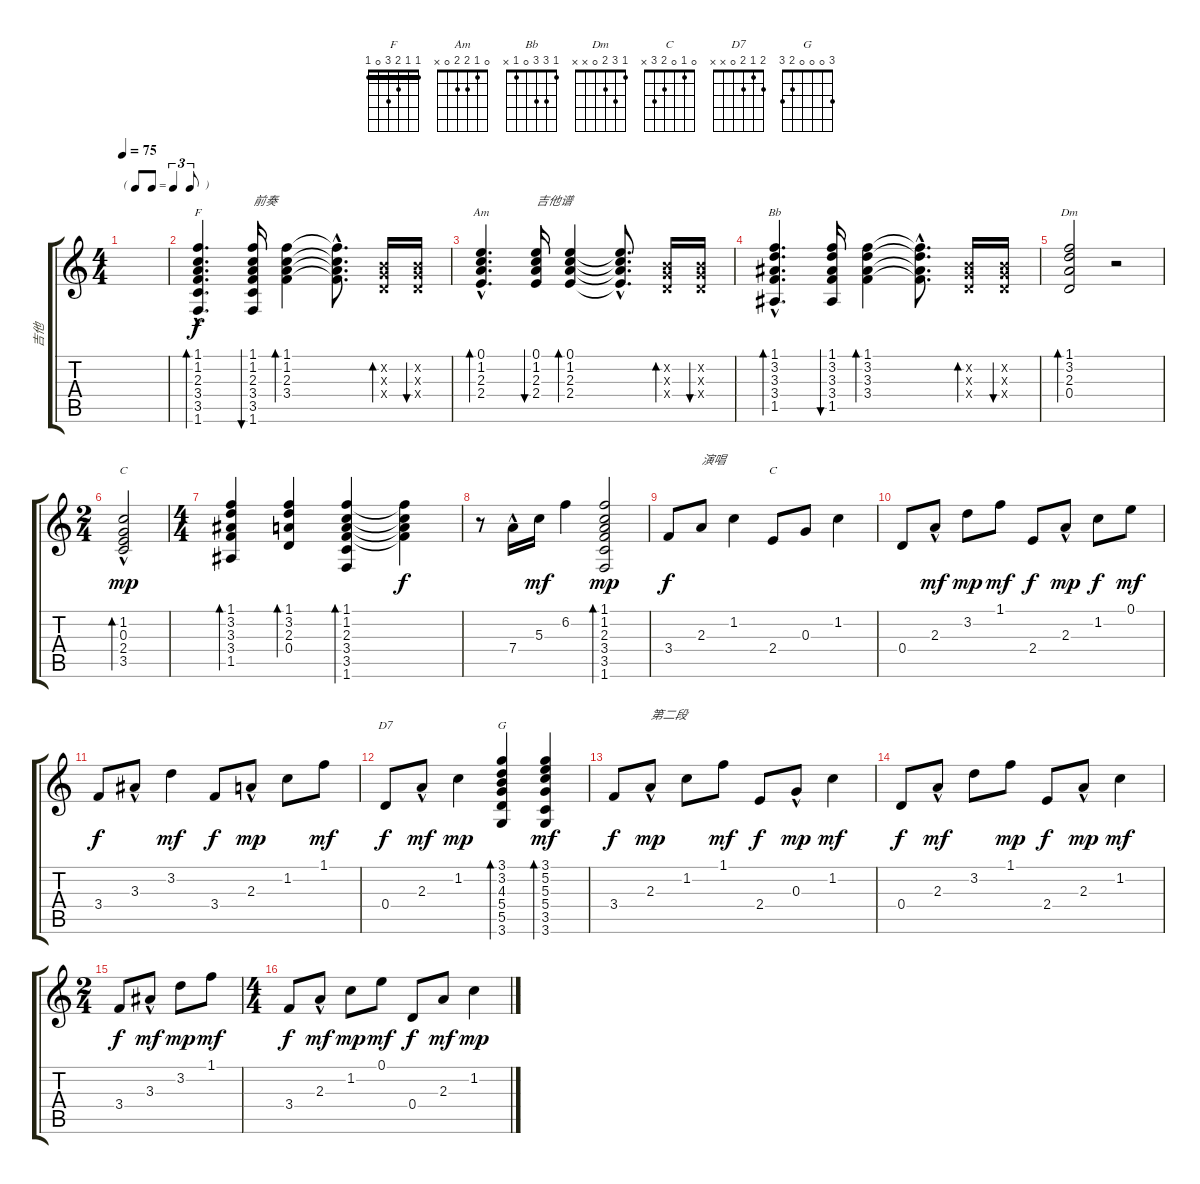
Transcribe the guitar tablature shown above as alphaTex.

\track ("吉他" "吉他") {instrument acousticguitarsteel}
\staff {score tabs}
\tuning (E4 B3 G3 D3 A2 E2) {hide}
\chord ("F" 1 1 2 3 0 1) {barre 1}
\chord ("Am" 0 1 2 2 0 x)
\chord ("Bb" 1 3 3 0 1 x)
\chord ("Dm" 1 3 2 0 x x)
\chord ("C" x 1 0 2 3 x)
\chord ("C" 0 1 0 2 3 x)
\chord ("D7" 2 1 2 0 x x)
\chord ("G" 3 0 0 0 2 3)
\ts (4 4)
\tf triplet8th
\tempo 75
\clef g2
\ks c
|
(1.1{hac} 1.2{hac} 2.3{hac} 3.4{hac} 3.5{hac} 1.6{hac}).4{d bd 120 ch "F"} (1.1 1.2 2.3 3.4 3.5 1.6).16{bu 60 txt "前奏"} (1.1 1.2 2.3 3.4).4{bd 60} (1.1{hac t} 1.2{hac t} 2.3{hac t} 3.4{hac t}).8{d} (0.2{x} 0.3{x} 0.4{x}).16{bd 30} (0.2{x} 0.3{x} 0.4{x}).16{bu 30} |
(0.1{hac} 1.2{hac} 2.3{hac} 2.4{hac}).4{d bd 120 ch "Am"} (0.1 1.2 2.3 2.4).16{bu 60 txt "吉他谱"} (0.1 1.2 2.3 2.4).4{bd 60} (0.1{hac t} 1.2{hac t} 2.3{hac t} 2.4{hac t}).8{d} (0.2{x} 0.3{x} 0.4{x}).16{bd 30} (0.2{x} 0.3{x} 0.4{x}).16{bu 30} |
(1.1{hac} 3.2{hac} 3.3{hac} 3.4{hac} 1.5{hac}).4{d bd 120 ch "Bb"} (1.1 3.2 3.3 3.4 1.5).16{bu 60} (1.1 3.2 3.3 3.4).4{bd 60} (1.1{hac t} 3.2{hac t} 3.3{hac t} 3.4{hac t}).8{d} (0.2{x} 0.3{x} 0.4{x}).16{bd 30} (0.2{x} 0.3{x} 0.4{x}).16{bu 30} |
(1.1 3.2 2.3 0.4).2{bd 240 ch "Dm"} r.2 |
\ts (2 4)
(1.2 0.3 2.4{hac} 3.5).2{bd 120 ch "C" dy mp} |
\ts (4 4)
(1.1 3.2 3.3 3.4 1.5).4{bd 120} (1.1 3.2 2.3 0.4).4{bd 120} (1.1 1.2 2.3 3.4 3.5 1.6).4{bd 120} (1.1{t} 1.2{t} 2.3{t} 3.4{t}).4{dy f} |
r.8 7.4{hac}.16 5.3.16{dy mf} 6.2.4 (1.1 1.2 2.3 3.4 3.5 1.6).2{bd 120 dy mp} |
3.4.8{dy f} 2.3.8{txt "演唱"} 1.2.4 2.4.8{ch "C"} 0.3.8 1.2.4 |
0.4.8 2.3{hac}.8{dy mf} 3.2.8{dy mp} 1.1.8{dy mf} 2.4.8{dy f} 2.3{hac}.8{dy mp} 1.2.8{dy f} 0.1.8{dy mf} |
3.4.8{dy f} 3.3{hac}.8 3.2.4{dy mf} 3.4.8{dy f} 2.3{hac}.8{dy mp} 1.2.8 1.1.8{dy mf} |
0.4.8{ch "D7" dy f} 2.3{hac}.8{dy mf} 1.2.4{dy mp} (3.1 3.2 4.3 5.4 5.5 3.6).4{bd 60 ch "G"} (3.1 5.2 5.3 5.4 3.5 3.6).4{bd 60 dy mf} |
3.4.8{dy f} 2.3{hac}.8{txt "第二段" dy mp} 1.2.8 1.1.8{dy mf} 2.4.8{dy f} 0.3{hac}.8{dy mp} 1.2.4{dy mf} |
0.4.8{dy f} 2.3{hac}.8{dy mf} 3.2.8 1.1.8{dy mp} 2.4.8{dy f} 2.3{hac}.8{dy mp} 1.2.4{dy mf} |
\ts (2 4)
3.4.8{dy f} 3.3{hac}.8{dy mf} 3.2.8{dy mp} 1.1.8{dy mf} |
\ts (4 4)
3.4.8{dy f} 2.3{hac}.8{dy mf} 1.2.8{dy mp} 0.1.8{dy mf} 0.4.8{dy f} 2.3.8{dy mf} 1.2.4{dy mp}
